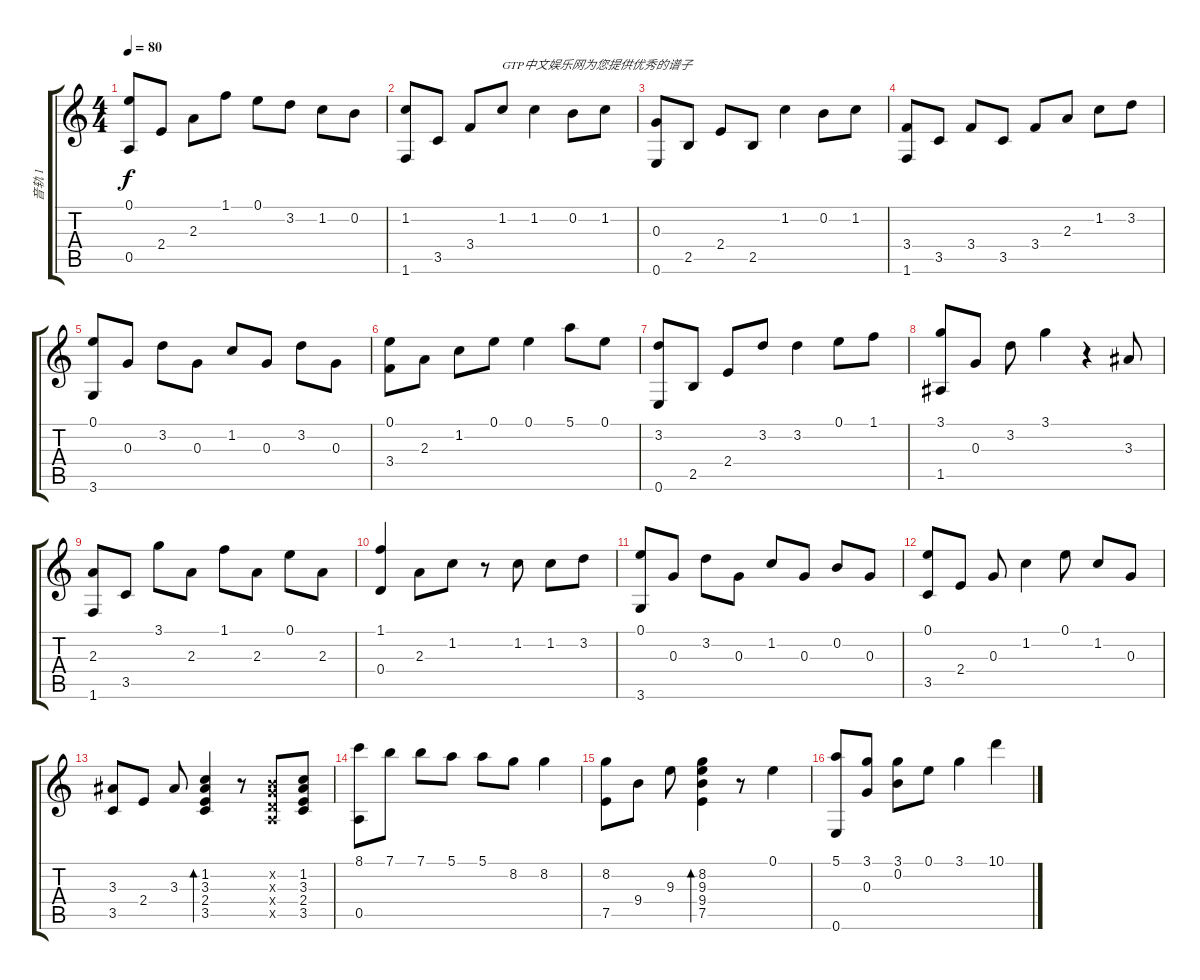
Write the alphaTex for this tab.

\track ("音轨 1" "音轨 1") {instrument acousticguitarsteel}
\staff {score tabs}
\tuning (E4 B3 G3 D3 A2 E2) {hide}
\ts (4 4)
\tempo 80
\clef g2
\ks c
(0.1 0.5).8{dy f} 2.4.8 2.3.8 1.1.8 0.1.8 3.2.8 1.2.8 0.2.8 |
(1.2 1.6).8 3.5.8 3.4.8 1.2.8{txt "GTP中文娱乐网为您提供优秀的谱子"} 1.2.4 0.2.8 1.2.8 |
(0.3 0.6).8 2.5.8 2.4.8 2.5.8 1.2.4 0.2.8 1.2.8 |
(3.4 1.6).8 3.5.8 3.4.8 3.5.8 3.4.8 2.3.8 1.2.8 3.2.8 |
(0.1 3.6).8 0.3.8 3.2.8 0.3.8 1.2.8 0.3.8 3.2.8 0.3.8 |
(0.1 3.4).8 2.3.8 1.2.8 0.1.8 0.1.4 5.1.8 0.1.8 |
(3.2 0.6).8 2.5.8 2.4.8 3.2.8 3.2.4 0.1.8 1.1.8 |
(3.1 1.5).8 0.3.8 3.2.8 3.1.4 r.4 3.3.8 |
(2.3 1.6).8 3.5.8 3.1.8 2.3.8 1.1.8 2.3.8 0.1.8 2.3.8 |
(1.1 0.4).4 2.3.8 1.2.8 r.8 1.2.8 1.2.8 3.2.8 |
(0.1 3.6).8 0.3.8 3.2.8 0.3.8 1.2.8 0.3.8 0.2.8 0.3.8 |
(0.1 3.5).8 2.4.8 0.3.8 1.2.4 0.1.8 1.2.8 0.3.8 |
(3.3 3.5).8 2.4.8 3.3.8 (1.2 3.3 2.4 3.5).4{bd 480} r.8 (0.2{x} 0.3{x} 0.4{x} 0.5{x}).8 (1.2 3.3 2.4 3.5).8 |
(8.1 0.5).8 7.1.8 7.1.8 5.1.8 5.1.8 8.2.8 8.2.4 |
(8.2 7.5).8 9.4.8 9.3.8 (8.2 9.3 9.4 7.5).4{bd 480} r.8 0.1.4 |
(5.1 0.6).8 (3.1 0.3).8 (3.1 0.2).8 0.1.8 3.1.4 10.1.4
